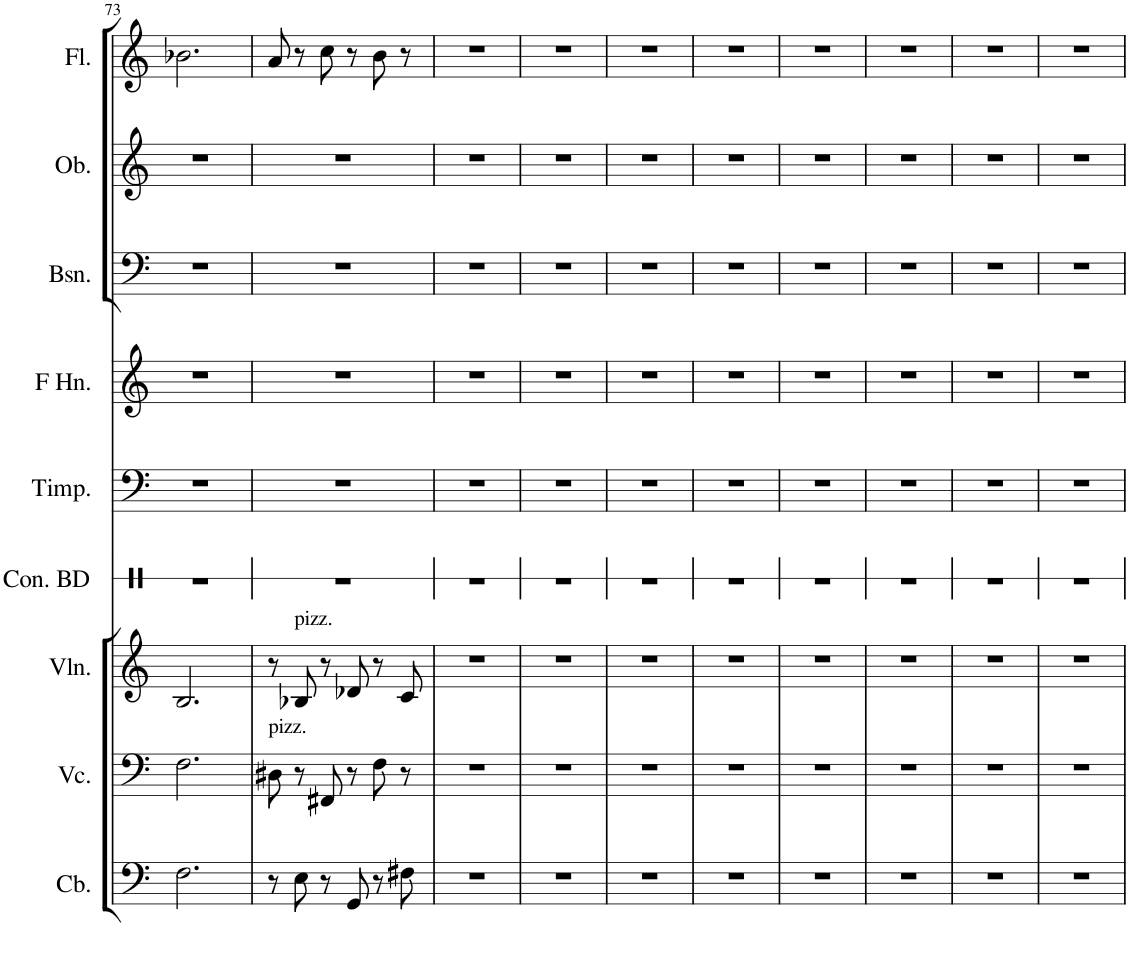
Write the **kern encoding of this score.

**kern	**kern	**kern	**kern	**kern	**kern	**kern	**kern	**kern
*part9	*part8	*part7	*part6	*part5	*part4	*part3	*part2	*part1
*staff9	*staff8	*staff7	*staff6	*staff5	*staff4	*staff3	*staff2	*staff1
*I"Contrabass	*I"Violoncello	*I"Violin	*I"Concert Bass Drum	*I"Timpani	*I"Horn in F	*I"Bassoon	*I"Oboe	*I"Flute
*I'Cb.	*I'Vc.	*I'Vln.	*I'Con. BD	*I'Timp.	*	*I'Bsn.	*I'Ob.	*I'Fl.
!!LO:PB:g=z
*clefF4	*clefF4	*clefG2	*clefX	*clefF4	*clefG2	*clefF4	*clefG2	*clefG2
*Trd7c12	*	*	*	*	*Trd4c7	*	*	*
*k[]	*k[]	*k[]	*k[]	*k[]	*k[]	*k[]	*k[]	*k[]
*M3/4	*M3/4	*M3/4	*M3/4	*M3/4	*M3/4	*M3/4	*M3/4	*M3/4
=73	=73	=73	=73	=73	=73	=73	=73	=73
2.F\	2.F\	2.B/	2.r	2.r	2.r	2.r	2.r	2.b-X\
=74	=74	=74	=74	=74	=74	=74	=74	=74
!	!LO:TX:a:t=pizz.	!	!	!	!	!	!	!
8r	8D#X\	8r	2.r	2.r	2.r	2.r	2.r	8a/
!	!	!LO:TX:a:t=pizz.	!	!	!	!	!	!
8E\	8r	8B-X/	.	.	.	.	.	8r
8r	8FF#X/	8r	.	.	.	.	.	8cc\
8GG/	8r	8d-X/	.	.	.	.	.	8r
8r	8F\	8r	.	.	.	.	.	8b\
8F#X\	8r	8c/	.	.	.	.	.	8r
=75	=75	=75	=75	=75	=75	=75	=75	=75
2.r	2.r	2.r	2.r	2.r	2.r	2.r	2.r	2.r
=76	=76	=76	=76	=76	=76	=76	=76	=76
2.r	2.r	2.r	2.r	2.r	2.r	2.r	2.r	2.r
=77	=77	=77	=77	=77	=77	=77	=77	=77
2.r	2.r	2.r	2.r	2.r	2.r	2.r	2.r	2.r
=78	=78	=78	=78	=78	=78	=78	=78	=78
2.r	2.r	2.r	2.r	2.r	2.r	2.r	2.r	2.r
=79	=79	=79	=79	=79	=79	=79	=79	=79
2.r	2.r	2.r	2.r	2.r	2.r	2.r	2.r	2.r
=80	=80	=80	=80	=80	=80	=80	=80	=80
2.r	2.r	2.r	2.r	2.r	2.r	2.r	2.r	2.r
=81	=81	=81	=81	=81	=81	=81	=81	=81
2.r	2.r	2.r	2.r	2.r	2.r	2.r	2.r	2.r
=82	=82	=82	=82	=82	=82	=82	=82	=82
2.r	2.r	2.r	2.r	2.r	2.r	2.r	2.r	2.r
=	=	=	=	=	=	=	=	=
*-	*-	*-	*-	*-	*-	*-	*-	*-
